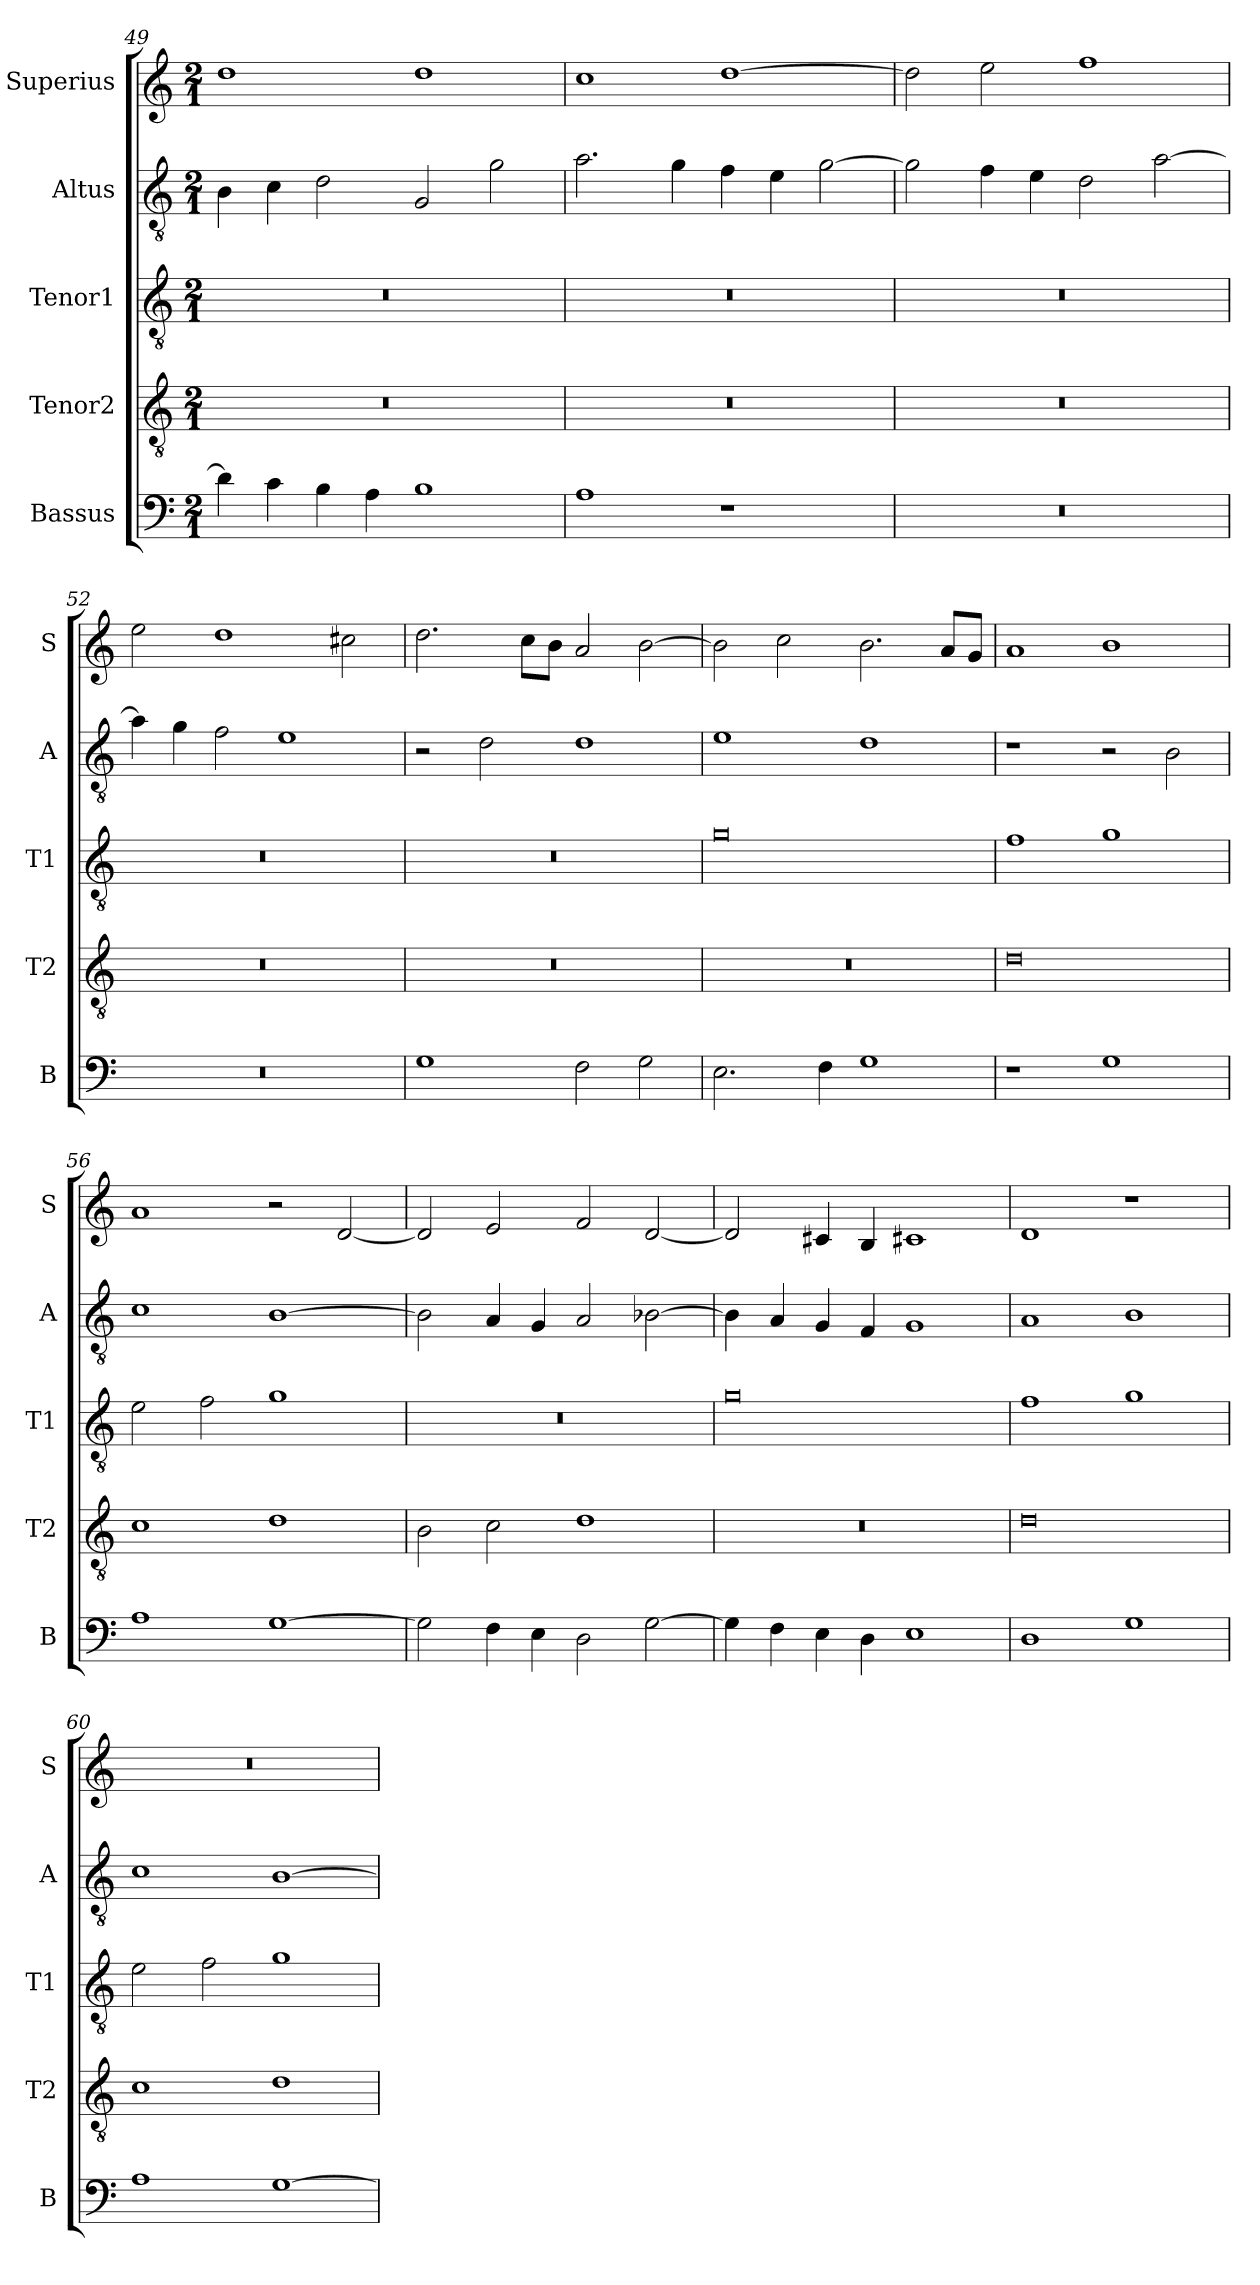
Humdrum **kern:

**kern	**kern	**kern	**kern	**kern
*part5	*part4	*part3	*part2	*part1
*staff5	*staff4	*staff3	*staff2	*staff1
*I"Bassus	*I"Tenor2	*I"Tenor1	*I"Altus	*I"Superius
*I'B	*I'T2	*I'T1	*I'A	*I'S
*clefF4	*clefGv2	*clefGv2	*clefGv2	*clefG2
*k[]	*k[]	*k[]	*k[]	*k[]
*M2/1	*M2/1	*M2/1	*M2/1	*M2/1
=49	=49	=49	=49	=49
4d\]	0r	0r	4B\	1dd
4c\	.	.	4c\	.
4B\	.	.	2d\	.
4A\	.	.	.	.
1B	.	.	2G/	1dd
.	.	.	2g\	.
=50	=50	=50	=50	=50
1A	0r	0r	2.a\	1cc
.	.	.	4g\	.
1r	.	.	4f\	[1dd
.	.	.	4e\	.
.	.	.	[2g\	.
=51	=51	=51	=51	=51
0r	0r	0r	2g\]	2dd\]
.	.	.	4f\	2ee\
.	.	.	4e\	.
.	.	.	2d\	1ff
.	.	.	[2a\	.
=52	=52	=52	=52	=52
0r	0r	0r	4a\]	2ee\
.	.	.	4g\	.
.	.	.	2f\	1dd
.	.	.	1e	.
.	.	.	.	2cc#X\
=53	=53	=53	=53	=53
1G	0r	0r	2r	2.dd\
.	.	.	2d\	.
.	.	.	.	8cc\L
.	.	.	.	8b\J
2F\	.	.	1d	2a/
2G\	.	.	.	[2b\
=54	=54	=54	=54	=54
2.E\	0r	0g	1e	2b\]
.	.	.	.	2cc\
4F\	.	.	.	.
1G	.	.	1d	2.b\
.	.	.	.	8a/L
.	.	.	.	8g/J
=55	=55	=55	=55	=55
1r	0d	1f	1r	1a
1G	.	1g	2r	1b
.	.	.	2B\	.
=56	=56	=56	=56	=56
1A	1c	2e\	1c	1a
.	.	2f\	.	.
[1G	1d	1g	[1B	2r
.	.	.	.	[2d/
=57	=57	=57	=57	=57
2G\]	2B\	0r	2B\]	2d/]
4F\	2c\	.	4A/	2e/
4E\	.	.	4G/	.
2D\	1d	.	2A/	2f/
[2G\	.	.	[2B-X\	[2d/
=58	=58	=58	=58	=58
4G\]	0r	0g	4B-\]	2d/]
4F\	.	.	4A/	.
4E\	.	.	4G/	4c#X/
4D\	.	.	4F/	4B/
1E	.	.	1G	1c#X
=59	=59	=59	=59	=59
1D	0d	1f	1A	1d
1G	.	1g	1B	1r
=60	=60	=60	=60	=60
1A	1c	2e\	1c	0r
.	.	2f\	.	.
[1G	1d	1g	[1B	.
=	=	=	=	=
*-	*-	*-	*-	*-
